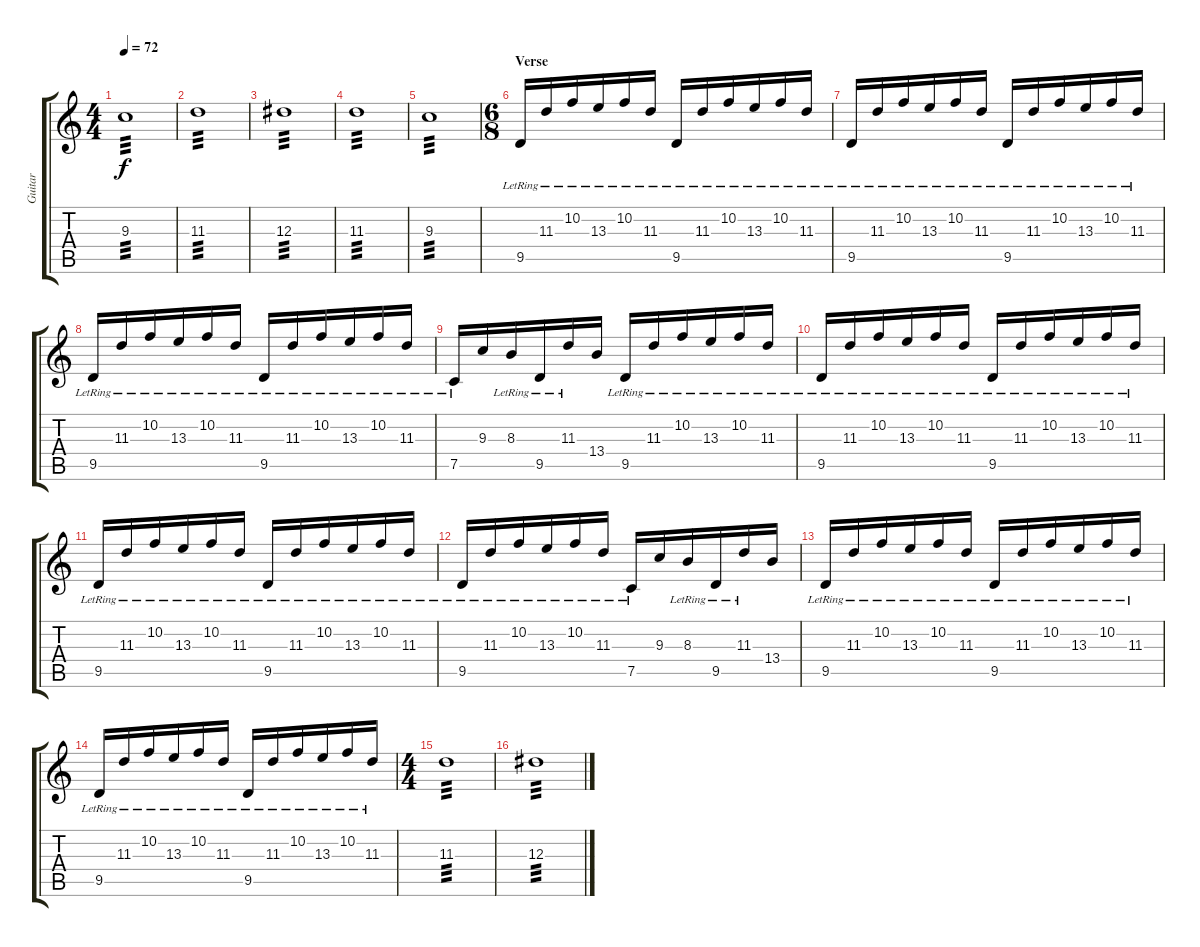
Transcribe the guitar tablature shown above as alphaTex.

\track ("Guitar" "Guitar") {instrument acousticguitarsteel}
\staff {score tabs}
\tuning (C4 G3 Eb3 Bb2 F2 C2) {hide}
\ts (4 4)
\tempo 72
\clef g2
\ks c
9.3.1{tp 3 dy f} |
11.3.1{tp 3} |
12.3.1{tp 3} |
11.3.1{tp 3} |
9.3.1{tp 3} |
\ts (6 8)
\section ("" "Verse")
9.5{lr}.16 11.3{lr}.16 10.2{lr}.16 13.3{lr}.16 10.2{lr}.16 11.3{lr}.16 9.5{lr}.16 11.3{lr}.16 10.2{lr}.16 13.3{lr}.16 10.2{lr}.16 11.3{lr}.16 |
9.5{lr}.16 11.3{lr}.16 10.2{lr}.16 13.3{lr}.16 10.2{lr}.16 11.3{lr}.16 9.5{lr}.16 11.3{lr}.16 10.2{lr}.16 13.3{lr}.16 10.2{lr}.16 11.3{lr}.16 |
9.5{lr}.16 11.3{lr}.16 10.2{lr}.16 13.3{lr}.16 10.2{lr}.16 11.3{lr}.16 9.5{lr}.16 11.3{lr}.16 10.2{lr}.16 13.3{lr}.16 10.2{lr}.16 11.3{lr}.16 |
7.5{lr}.16 9.3.16 8.3{lr}.16 9.5{lr}.16 11.3{lr}.16 13.4.16 9.5{lr}.16 11.3{lr}.16 10.2{lr}.16 13.3{lr}.16 10.2{lr}.16 11.3{lr}.16 |
9.5{lr}.16 11.3{lr}.16 10.2{lr}.16 13.3{lr}.16 10.2{lr}.16 11.3{lr}.16 9.5{lr}.16 11.3{lr}.16 10.2{lr}.16 13.3{lr}.16 10.2{lr}.16 11.3{lr}.16 |
9.5{lr}.16 11.3{lr}.16 10.2{lr}.16 13.3{lr}.16 10.2{lr}.16 11.3{lr}.16 9.5{lr}.16 11.3{lr}.16 10.2{lr}.16 13.3{lr}.16 10.2{lr}.16 11.3{lr}.16 |
9.5{lr}.16 11.3{lr}.16 10.2{lr}.16 13.3{lr}.16 10.2{lr}.16 11.3{lr}.16 7.5{lr}.16 9.3.16 8.3{lr}.16 9.5{lr}.16 11.3{lr}.16 13.4.16 |
9.5{lr}.16 11.3{lr}.16 10.2{lr}.16 13.3{lr}.16 10.2{lr}.16 11.3{lr}.16 9.5{lr}.16 11.3{lr}.16 10.2{lr}.16 13.3{lr}.16 10.2{lr}.16 11.3{lr}.16 |
9.5{lr}.16 11.3{lr}.16 10.2{lr}.16 13.3{lr}.16 10.2{lr}.16 11.3{lr}.16 9.5{lr}.16 11.3{lr}.16 10.2{lr}.16 13.3{lr}.16 10.2{lr}.16 11.3{lr}.16 |
\ts (4 4)
\section ("" "")
11.3.1{tp 3} |
12.3.1{tp 3}
